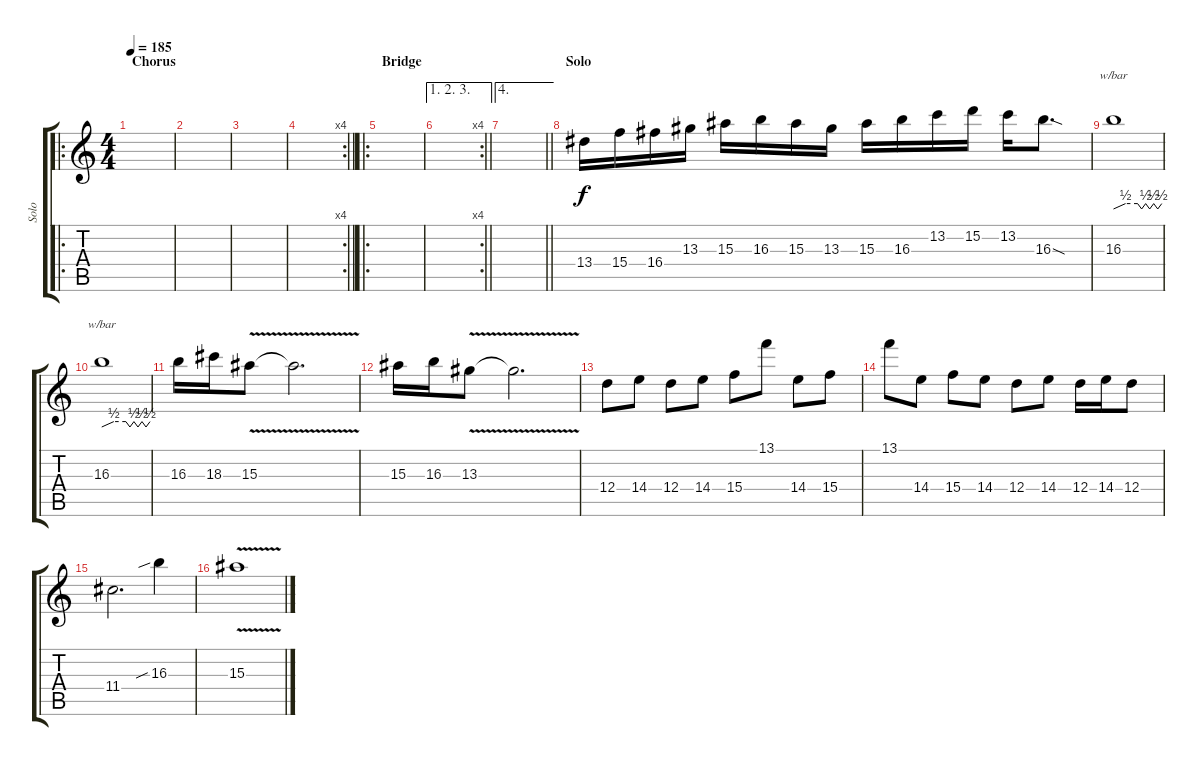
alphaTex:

\track ("Solo" "Solo") {instrument overdrivenguitar}
\staff {score tabs}
\tuning (E4 B3 G3 D3 A2 D2) {hide}
\ro
\ts (4 4)
\section ("" "Chorus")
\tempo 185
\clef g2
\ks c
|
|
|
\rc 4
\barLineRight lightlight
|
\ro
\section ("" "Bridge")
|
\ae (1 2 3)
\rc 4
\barLineRight lightlight
|
\ae 4
\barLineRight lightlight
|
\section ("" "Solo")
13.4.16 15.4.16 16.4.16 13.3.16 15.3.16 16.3.16 15.3.16 13.3.16 15.3.16 16.3.16 13.2.16 15.2.16 13.2.16 16.3{sod}.8{d} |
16.3.1{tbe (custom default 0 0 15 2 30 2 35 0 40 2 45 0 50 2 55 0 60 2)} |
16.3.1{tbe (custom default 0 0 15 2 30 2 35 0 40 2 45 0 50 2 55 0 60 2)} |
16.3.16 18.3.16 15.3{v}.8 15.3{t}.2{d} |
15.3.16 16.3.16 13.3{v}.8 13.3{t}.2{d} |
12.4.8 14.4.8 12.4.8 14.4.8 15.4.8 13.1.8 14.4.8 15.4.8 |
13.1.8 14.4.8 15.4.8 14.4.8 12.4.8 14.4.8 12.4.16 14.4.16 12.4.8 |
11.4.2{d} 16.3{sib}.4 |
15.3{v}.1
